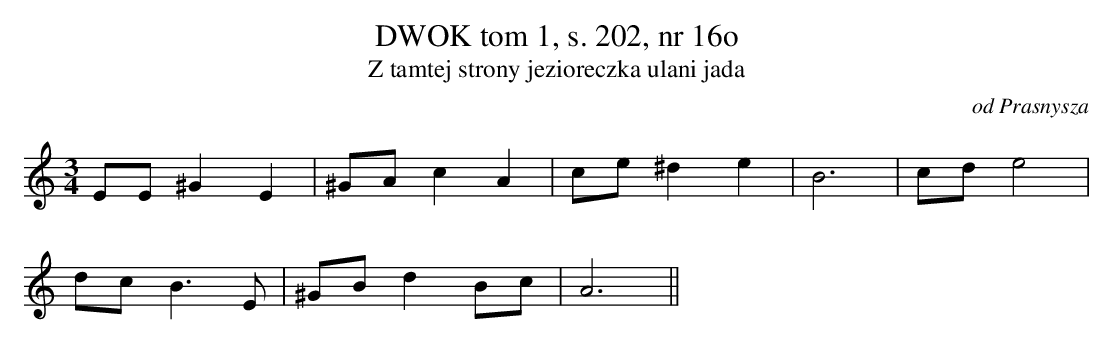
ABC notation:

X:1
T:DWOK tom 1, s. 202, nr 16o
T:Z tamtej strony jezioreczka ulani jada
O:od Prasnysza
M:3/4
L:1/8
K:C
EE^G2E2 | ^GAc2A2 | ce^d2e2 | B6 |cde4 |
 dcB3E | ^GBd2Bc | A6||
